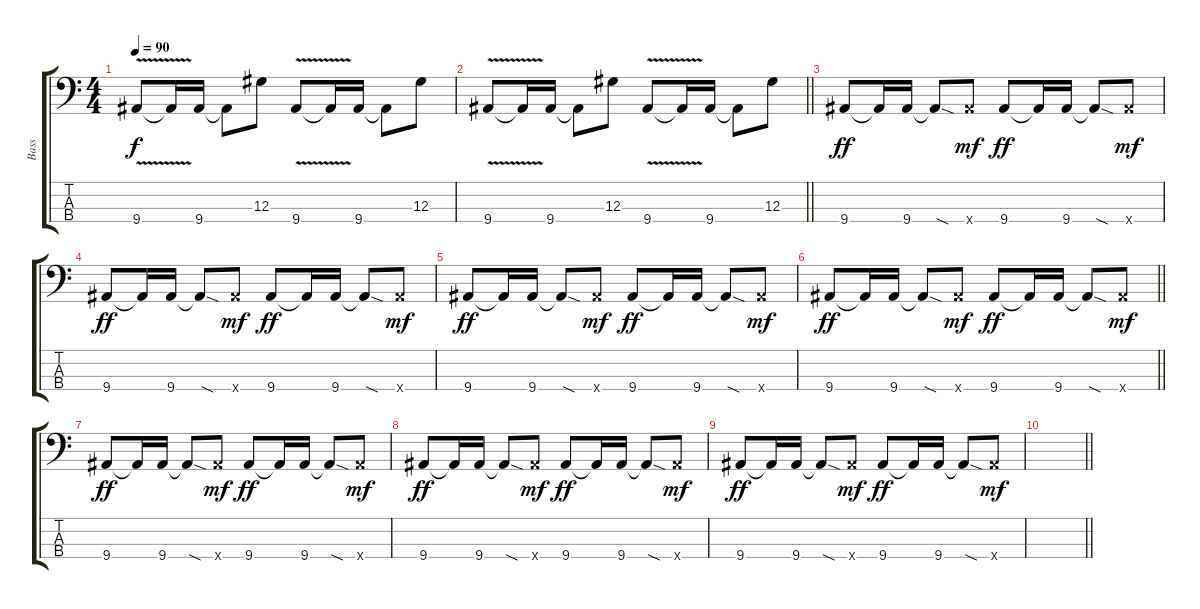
\track ("Bass" "Bass") {instrument electricbassfinger}
\staff {score tabs}
\tuning (Gb2 Db2 Ab1 Db1) {hide}
\ts (4 4)
\tempo 90
\clef f4
\ks c
9.4{v}.8{dy f} 9.4{t}.16 9.4.16 9.4{t}.8 12.3.8 9.4{v}.8 9.4{t}.16 9.4.16 9.4{t}.8 12.3.8 |
\barLineRight lightlight
9.4{v}.8 9.4{t}.16 9.4.16 9.4{t}.8 12.3.8 9.4{v}.8 9.4{t}.16 9.4.16 9.4{t}.8 12.3.8 |
\section ("" "")
9.4.8{dy ff} 9.4{t}.16 9.4.16 9.4{sod t}.8 9.4{x}.8{dy mf} 9.4.8{dy ff} 9.4{t}.16 9.4.16 9.4{sod t}.8 9.4{x}.8{dy mf} |
9.4.8{dy ff} 9.4{t}.16 9.4.16 9.4{sod t}.8 9.4{x}.8{dy mf} 9.4.8{dy ff} 9.4{t}.16 9.4.16 9.4{sod t}.8 9.4{x}.8{dy mf} |
9.4.8{dy ff} 9.4{t}.16 9.4.16 9.4{sod t}.8 9.4{x}.8{dy mf} 9.4.8{dy ff} 9.4{t}.16 9.4.16 9.4{sod t}.8 9.4{x}.8{dy mf} |
\barLineRight lightlight
9.4.8{dy ff} 9.4{t}.16 9.4.16 9.4{sod t}.8 9.4{x}.8{dy mf} 9.4.8{dy ff} 9.4{t}.16 9.4.16 9.4{sod t}.8 9.4{x}.8{dy mf} |
9.4.8{dy ff} 9.4{t}.16 9.4.16 9.4{sod t}.8 9.4{x}.8{dy mf} 9.4.8{dy ff} 9.4{t}.16 9.4.16 9.4{sod t}.8 9.4{x}.8{dy mf} |
9.4.8{dy ff} 9.4{t}.16 9.4.16 9.4{sod t}.8 9.4{x}.8{dy mf} 9.4.8{dy ff} 9.4{t}.16 9.4.16 9.4{sod t}.8 9.4{x}.8{dy mf} |
9.4.8{dy ff} 9.4{t}.16 9.4.16 9.4{sod t}.8 9.4{x}.8{dy mf} 9.4.8{dy ff} 9.4{t}.16 9.4.16 9.4{sod t}.8 9.4{x}.8{dy mf} |
\barLineRight lightlight
